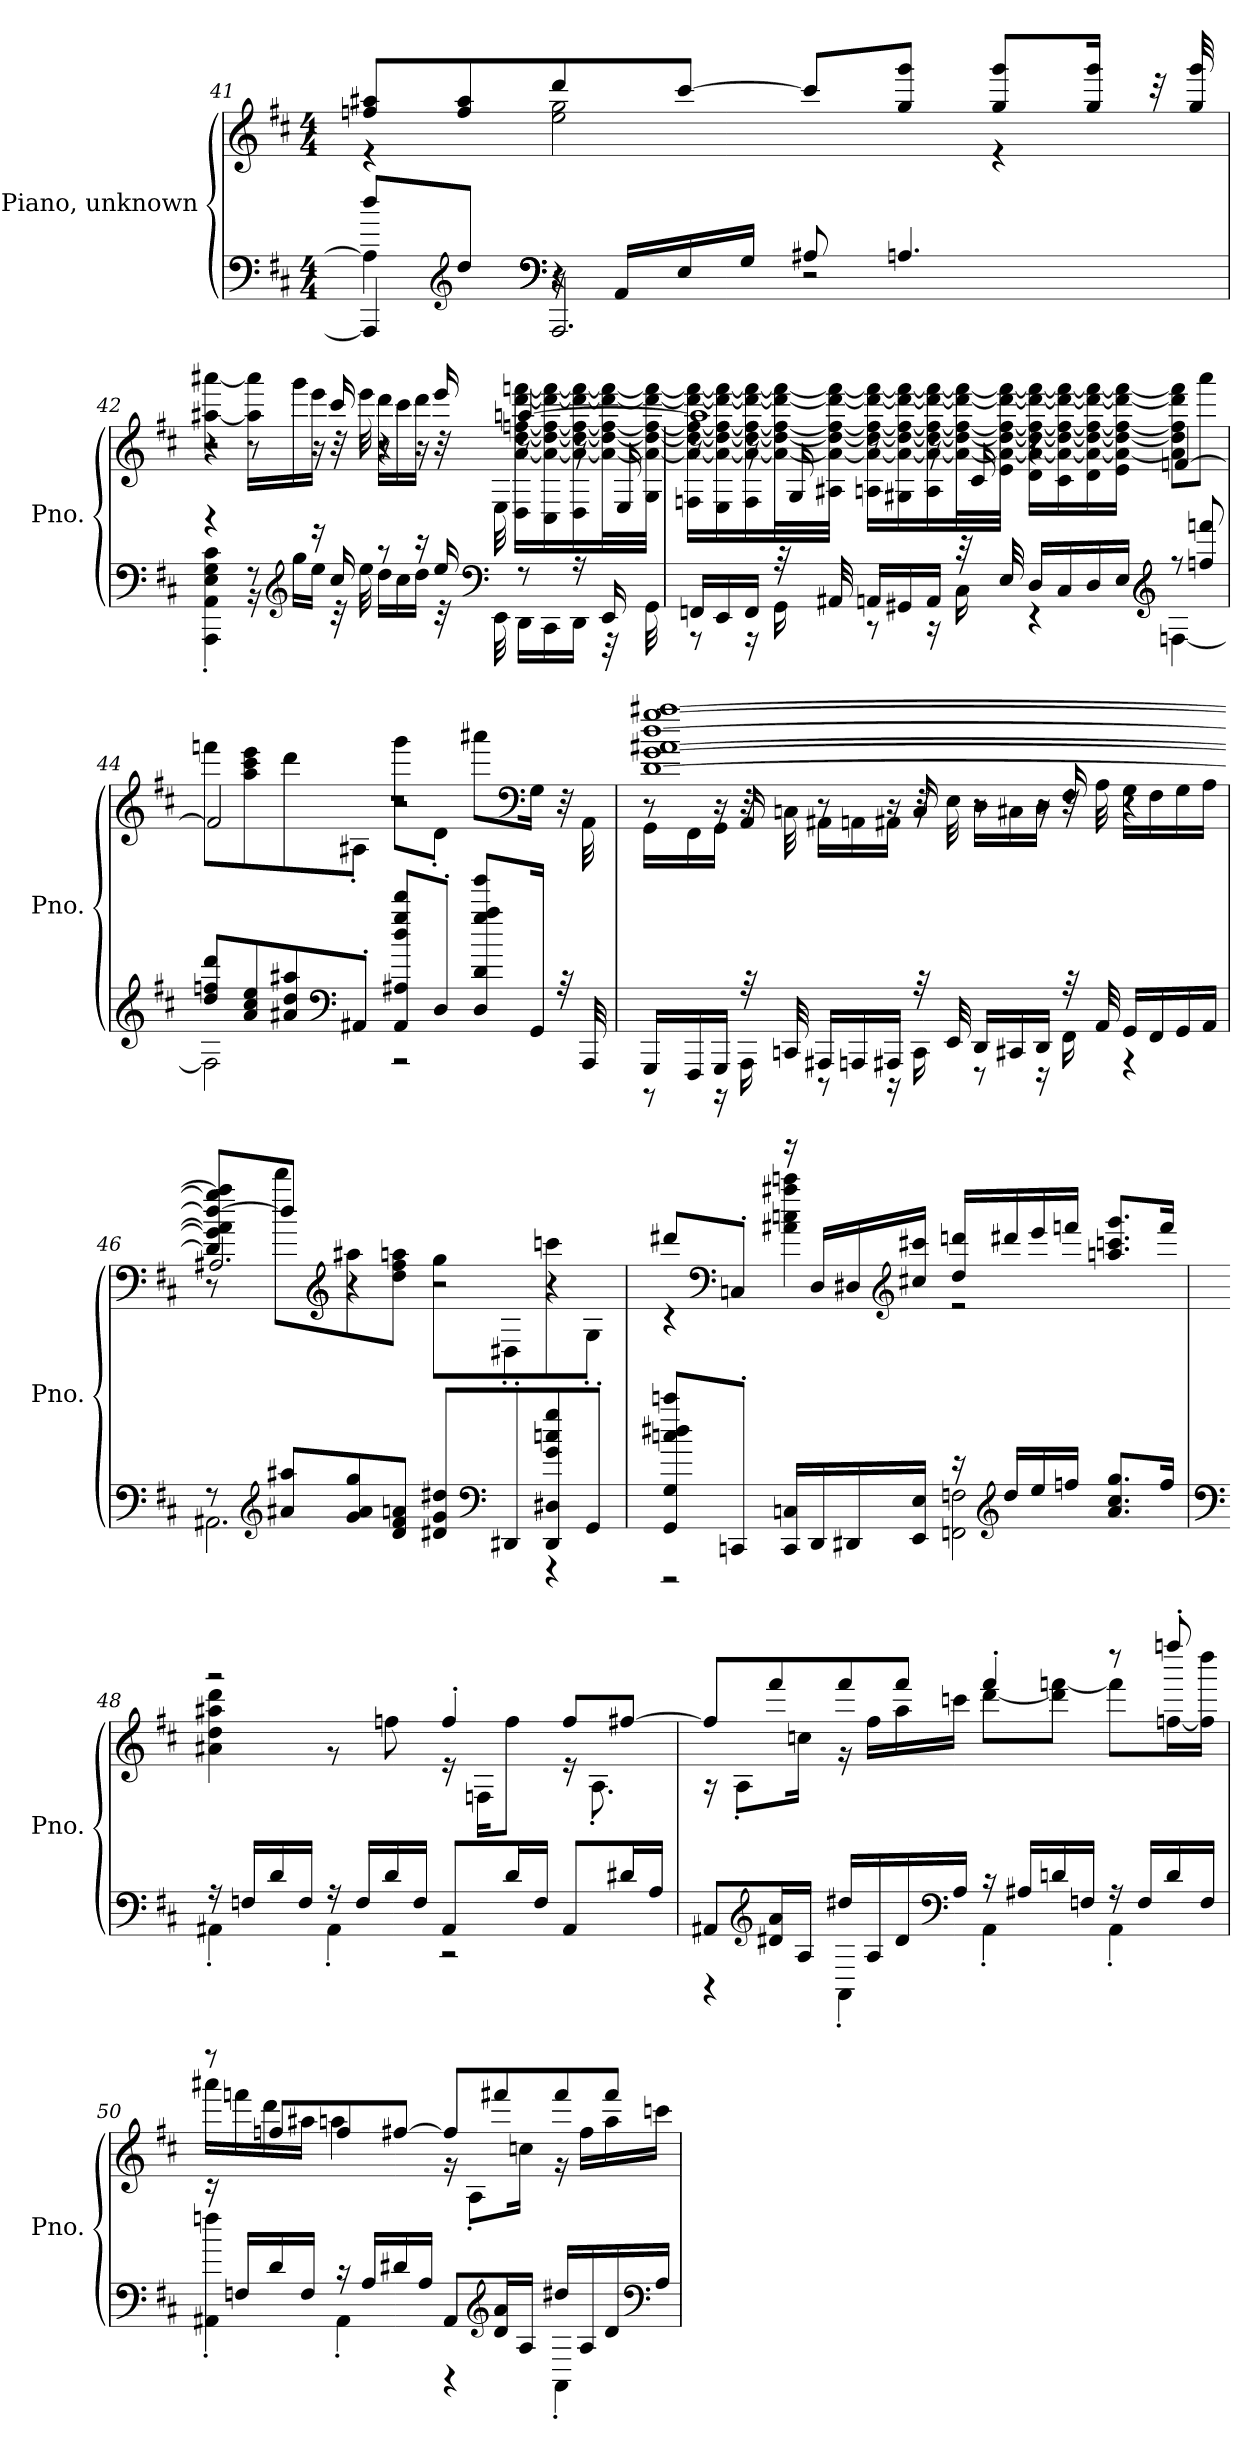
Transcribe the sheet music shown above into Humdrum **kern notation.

**kern	**kern
*part1	*part1
*staff2	*staff1
*I"Piano, unknown	*
*I'Pno.	*
*clefF4	*clefG2
*k[f#c#]	*k[f#c#]
*M4/4	*M4/4
=41	=41
*^	*^
*	*^	*	*
8dd/L	4A\]	4AAA/]	8ffn/ 8aa#X/L	4r
*clefG2	*	*	*	*
8dd/J	.	.	8ff/ 8aa#/	.
*clefF4	*	*	*	*
16r	4r	2.AAA/	8ddd/	2ee\ 2gg\
16AA/LL	.	.	.	.
16E/	.	.	[8ccc#/J	.
16G/JJ	.	.	.	.
8A#X/	2r	.	8ccc#/L]	.
4.An/	.	.	8gg/ 8ggg/J	.
.	.	.	8gg/ 8ggg/L	4r
.	.	.	16gg/ 16ggg/Jk	.
.	.	.	32r	.
.	.	.	32gg/ 32ggg/	.
*	*v	*v	*	*
!!LO:LB:g=z
=42	=42	=42	=42
*	*	*	*^
4r	4AAA\' 4AA\' 4E\' 4G\' 4c#\'	4r	[4aa#X\ [4aaa#X\	2r
8r	16r	8r	16aa#\] 16aaa#\]LL	.
*clefG2	*	*	*	*
.	16gg\LL	.	16ggg\	.
16r	16ee\JJ	16r	16eee\JJ	.
16cc#/	32r	16ccc#/	32r	.
.	32ee\	.	32eee\	.
8r	16dd\LL	8r	16ddd\LL	4r
.	16cc#\	.	16ccc#\	.
16r	16dd\JJ	16r	16ddd\JJ	.
16ee/	32r	16eee/	32r	.
*clefF4	*	*	*	*
.	32EE\	.	32E\	.
8r	16DD\LL	[4aan/	16D\ [16a\ [16dd\ [16ffn\ [16ddd\ [16fffn\LL	8r
.	16CC#\	.	16C#\ 16a\_ 16dd\_ 16ff\_ 16ddd\_ 16fff\_	.
16r	16DD\JJ	.	16D\ 16a\_ 16dd\_ 16ff\_ 16ddd\_ 16fff\_	16r
16EE/	32r	.	32a\_ 32dd\_ 32ff\_ 32ddd\_ 32fff\_L	16E/
.	32GG\	.	32G\ 32a\_ 32dd\_ 32ff\_ 32ddd\_ 32fff\_JJJ	.
!!LO:LB:g=z	!!	!!
=43	=43	=43	=43	=43
16FFn/LL	8r	1aa]	16Fn\ 16a\_ 16dd\_ 16ff\_ 16ddd\_ 16fff\_LL	8r
16EE/	.	.	16E\ 16a\_ 16dd\_ 16ff\_ 16ddd\_ 16fff\_	.
16FF/JJ	16r	.	16F\ 16a\_ 16dd\_ 16ff\_ 16ddd\_ 16fff\_	16r
32r	16GG\	.	32a\_ 32dd\_ 32ff\_ 32ddd\_ 32fff\_L	16G/
32AA#X/	.	.	32A#X\ 32a\_ 32dd\_ 32ff\_ 32ddd\_ 32fff\_JJJ	.
16AAn/LL	8r	.	16An\ 16a\_ 16dd\_ 16ff\_ 16ddd\_ 16fff\_LL	8r
16GG#X/	.	.	16G#X\ 16a\_ 16dd\_ 16ff\_ 16ddd\_ 16fff\_	.
16AA/JJ	16r	.	16A\ 16a\_ 16dd\_ 16ff\_ 16ddd\_ 16fff\_	16r
32r	16C#\	.	32a\_ 32dd\_ 32ff\_ 32ddd\_ 32fff\_L	16c#/
32E/	.	.	32e\ 32a\_ 32dd\_ 32ff\_ 32ddd\_ 32fff\_JJJ	.
16D/LL	4r	.	16d\ 16a\_ 16dd\_ 16ff\_ 16ddd\_ 16fff\_LL	4r
16C#/	.	.	16c#\ 16a\_ 16dd\_ 16ff\_ 16ddd\_ 16fff\_	.
16D/	.	.	16d\ 16a\_ 16dd\_ 16ff\_ 16ddd\_ 16fff\_	.
16E/JJ	.	.	16e\ 16a\_ 16dd\_ 16ff\_ 16ddd\_ 16fff\_JJ	.
*clefG2	*	*	*	*
8r	[4Fn\	.	8a\] 8dd\] 8ff\] 8ddd\] 8fff\]L	[4fn/
8ffn/ 8fffn/	.	.	8aaa\J	.
!!LO:LB:g=z	!!	!!
=44	=44	=44	=44	=44
8dd/ 8ffn/ 8ddd/L	2F\]	1r	8fffn\L	2f/]
8a/ 8cc#/ 8ee/	.	.	8aa\ 8ccc#\ 8eee\	.
8a#X/ 8dd/ 8aa#X/	.	.	8ddd\	.
*clefF4	*	*	*	*
8AA#X'/J	.	.	8A#X'\J	.
8AA#/ 8A#X/ 8dd/ 8gg/ 8ddd/L	2r	.	8ggg\L	2r
8D'/J	.	.	8d'\J	.
8D/ 8d/ 8gg/ 8aa#/ 8ggg/L	.	.	8aaa#X\L	.
*	*	*clefF4	*	*
16GG/Jk	.	.	16G\Jk	.
32r	.	.	32r	.
32AAA/	.	.	32AA\	.
!!LO:PB:g=z	!!	!!
=45	=45	=45	=45	=45
16GGG/LL	8r	[1d [1g [1a#X [1dd [1gg [1aa#X	16GG\LL	8r
16FFF#/	.	.	16FF#\	.
16GGG/JJ	16r	.	16GG\JJ	16r
32r	16AAA\	.	32r	16AA/
32CCn/	.	.	32Cn\	.
16AAA#X/LL	8r	.	16AA#X\LL	8r
16AAAn/	.	.	16AAn\	.
16AAA#X/JJ	16r	.	16AA#X\JJ	16r
32r	16CC\	.	32r	16C/
32EE/	.	.	32E\	.
16DD/LL	8r	.	16D\LL	8r
16CC#X/	.	.	16C#X\	.
16DD/JJ	16r	.	16D\JJ	16r
32r	16FF#\	.	32r	16F#/
32AA/	.	.	32A\	.
16GG/LL	4r	.	16G\LL	4r
16FF#/	.	.	16F#\	.
16GG/	.	.	16G\	.
16AA/JJ	.	.	16A\JJ	.
!!LO:LB:g=z	!!	!!
=46	=46	=46	=46	=46
8r	2.AA#X\	8d/] 8g/] 8a#/] 8dd/_ 8gg/] 8aa#/]L	8r	2.A#X/
*clefG2	*	*	*	*
8a#X/ 8aa#X/L	.	8dd/J]	8ddd\L	.
*	*	*clefG2	*	*
8g/ 8a#/ 8gg/	.	4r	8aa#X\	.
8d/ 8f#/ 8an/J	.	.	8dd\ 8ff#\ 8aan\J	.
8d#X/ 8g/ 8dd#X/L	.	2r	8gg\L	.
*clefF4	*	*	*	*
8DD#X'/	.	.	8D#X'\	.
8DD#/ 8D#X/ 8g/ 8ccn/ 8gg/	4r	.	8cccn\	4r
8GG'/J	.	.	8G'\J	.
*	*	*	*v	*v
!!LO:LB:g=z
=47	=47	=47	=47
8GG/ 8G/ 8ccn/ 8dd#X/ 8cccn/L	2r	8ddd#X/L	4r
*	*	*clefF4	*
8CCn'/J	.	8Cn'/J	.
16CC/ 16Cn/LL	.	16r	4a#X\ 4ccn\ 4aa#X\ 4cccn\
16DD/	.	16D/LL	.
16DD#X/	.	16D#X/	.
*	*	*clefG2	*
16EE/ 16E/JJ	.	16cc#X/ 16ccc#X/JJ	.
16r	2FFn\ 2Fn\	16dd/ 16dddn/LL	2r
*clefG2	*	*	*
16dd#/LL	.	16ddd#X/	.
16ee/	.	16eee/	.
16ffn/JJ	.	16fffn/JJ	.
8.a/ 8.cc/ 8.gg/L	.	8.aan/ 8.cccn/ 8.ggg/L	.
16ff/Jk	.	16fff/Jk	.
!!LO:LB:g=z	!!
=48	=48	=48	=48
*clefF4	*	*	*
16r	4AA#X'\	2r	4a#X\ 4dd\ 4aa#X\ 4ddd\
16Fn/LL	.	.	.
16d/	.	.	.
16F/JJ	.	.	.
16r	4AA#'\	.	8r
16F/LL	.	.	.
16d/	.	.	8ffn\
16F/JJ	.	.	.
8AA#/L	2r	4ff'/	16r
.	.	.	16Fn\KL
16d/L	.	.	8ff\J
16F/JJ	.	.	.
8AA#/L	.	8ff/L	16r
.	.	.	8.A'\
16d#X/L	.	[8ff#X/J	.
16A/JJ	.	.	.
=49	=49	=49	=49
8AA#X/L	4r	8ff#/L]	16r
.	.	.	8A'\L
*clefG2	*	*	*
16d#X/ 16a/L	.	8fff#/	.
16A/JJ	.	.	16ccn\Jk
16dd#X/LL	4AA#'\	8fff#/	16r
16A/	.	.	16ff#\LL
16d#/	.	8fff#/J	16aa\
*clefF4	*	*	*
16A/JJ	.	.	16cccn\JJ
16r	4AA#'\	4fff#'/	[8ddd\L
16A#X/LL	.	.	.
16dn/	.	.	8ddd\] [8fffn\J
16Fn/JJ	.	.	.
16r	4AA#'\	8r	8fff\L]
16F/LL	.	.	.
16d/	.	8ffffn'/	[16ffn\L
16F/JJ	.	.	16ff\] 16dddd\JJ
!!LO:LB:g=z	!!
=50	=50	=50	=50
16r	4AA#X\' 4ffn\'	8r	16aaa#X\LL
16Fn/LL	.	.	16fffn\
16d/	.	8ffn/L	16ddd\
16F/JJ	.	.	16aa#X\JJ
16r	4AA#'\	8ff/	4aan\
16A/LL	.	.	.
16d#X/	.	[8ff#X/J	.
16A/JJ	.	.	.
8AA#/L	4r	8ff#/L]	16r
.	.	.	8A'\L
*clefG2	*	*	*
16d#/ 16a/L	.	8fff#X/	.
16A/JJ	.	.	16ccn\Jk
16dd#X/LL	4AA#'\	8fff#/	16r
16A/	.	.	16ff#\LL
16d#/	.	8fff#/J	16aa\
*clefF4	*	*	*
16A/JJ	.	.	16cccn\JJ
*v	*v	*	*
*	*v	*v
=	=
*-	*-
